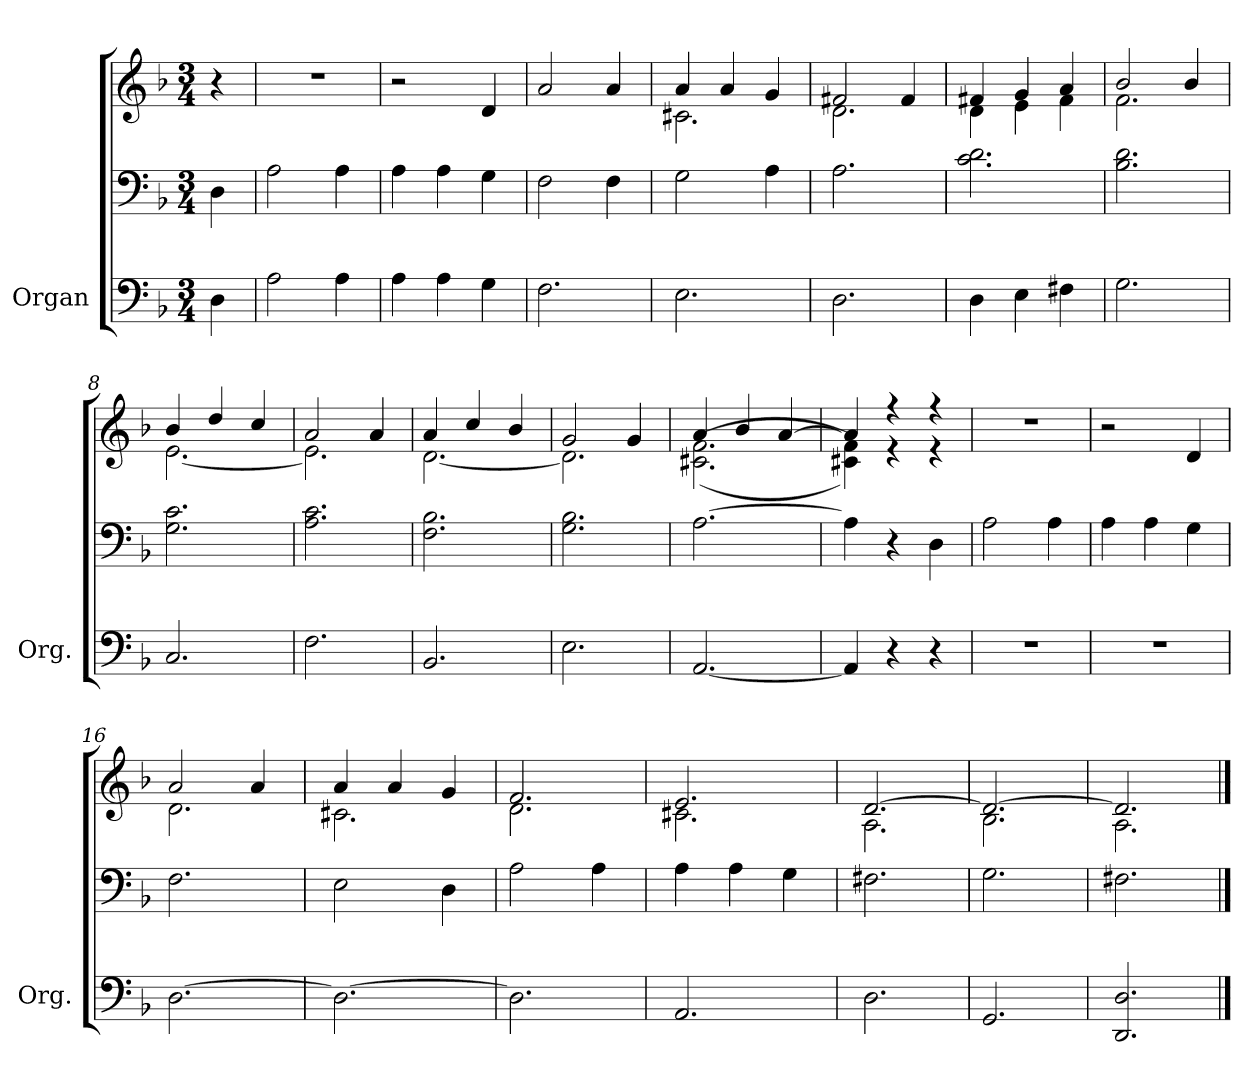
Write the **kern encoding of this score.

**kern	**kern	**kern
*part1	*part1	*part1
*staff3	*staff2	*staff1
*I"Organ	*	*
*I'Org.	*	*
*clefF4	*clefF4	*clefG2
*k[b-]	*k[b-]	*k[b-]
*M3/4	*M3/4	*M3/4
=	=	=
4D\	4D\	4r
=1	=1	=1
2A\	2A\	2.r
4A\	4A\	.
=2	=2	=2
4A\	4A\	2r
4A\	4A\	.
4G\	4G\	4d/
=3	=3	=3
2.F\	2F\	2a/
.	4F\	4a/
=4	=4	=4
*	*	*^
2.E\	2G\	4a/	2.c#X\
.	.	4a/	.
.	4A\	4g/	.
=5	=5	=5	=5
2.D\	2.A\	2f#X/	2.d\
.	.	4f#/	.
=6	=6	=6	=6
4D\	2.c\ 2.d\	4f#X/	4d\
4E\	.	4g/	4e\
4F#X\	.	4a/	4f#\
=7	=7	=7	=7
2.G\	2.B-\ 2.d\	2b-/	2.f\
.	.	4b-/	.
=8	=8	=8	=8
2.C/	2.G\ 2.c\	4b-/	[2.e\
.	.	4dd/	.
.	.	4cc/	.
=9	=9	=9	=9
2.F\	2.A\ 2.c\	2a/	2.e\]
.	.	4a/	.
=10	=10	=10	=10
2.BB-/	2.F\ 2.B-\	4a/	[2.d\
.	.	4cc/	.
.	.	4b-/	.
=11	=11	=11	=11
2.E\	2.G\ 2.B-\	2g/	2.d\]
.	.	4g/	.
!!LO:LB:g=z	!!
=12	=12	=12	=12
[2.AA/	[2.A\	4a/	(<(<2.c#X\ 2.f\
.	.	4b-/	.
.	.	[4a/	.
=13	=13	=13	=13
4AA/]	4A\]	4a/]	4c#X\ 4f\))
4r	4r	4r	4r
4r	4D\	4r	4r
*	*	*v	*v
=14	=14	=14
2.r	2A\	2.r
.	4A\	.
=15	=15	=15
2.r	4A\	2r
.	4A\	.
.	4G\	4d/
=16	=16	=16
*	*	*^
[2.D\	2.F\	2a/	2.d\
.	.	4a/	.
=17	=17	=17	=17
2.D\_	2E\	4a/	2.c#X\
.	.	4a/	.
.	4D\	4g/	.
=18	=18	=18	=18
2.D\]	2A\	2.f/	2.d\
.	4A\	.	.
=19	=19	=19	=19
2.AA/	4A\	2.e/	2.c#X\
.	4A\	.	.
.	4G\	.	.
=20	=20	=20	=20
2.D\	2.F#X\	[2.d/	2.A\
=21	=21	=21	=21
2.GG/	2.G\	2.d/_	2.B-\
=22	=22	=22	=22
2.DD/ 2.D/	2.F#X\	2.d/]	2.A\
*	*	*v	*v
==	==	==
*-	*-	*-
